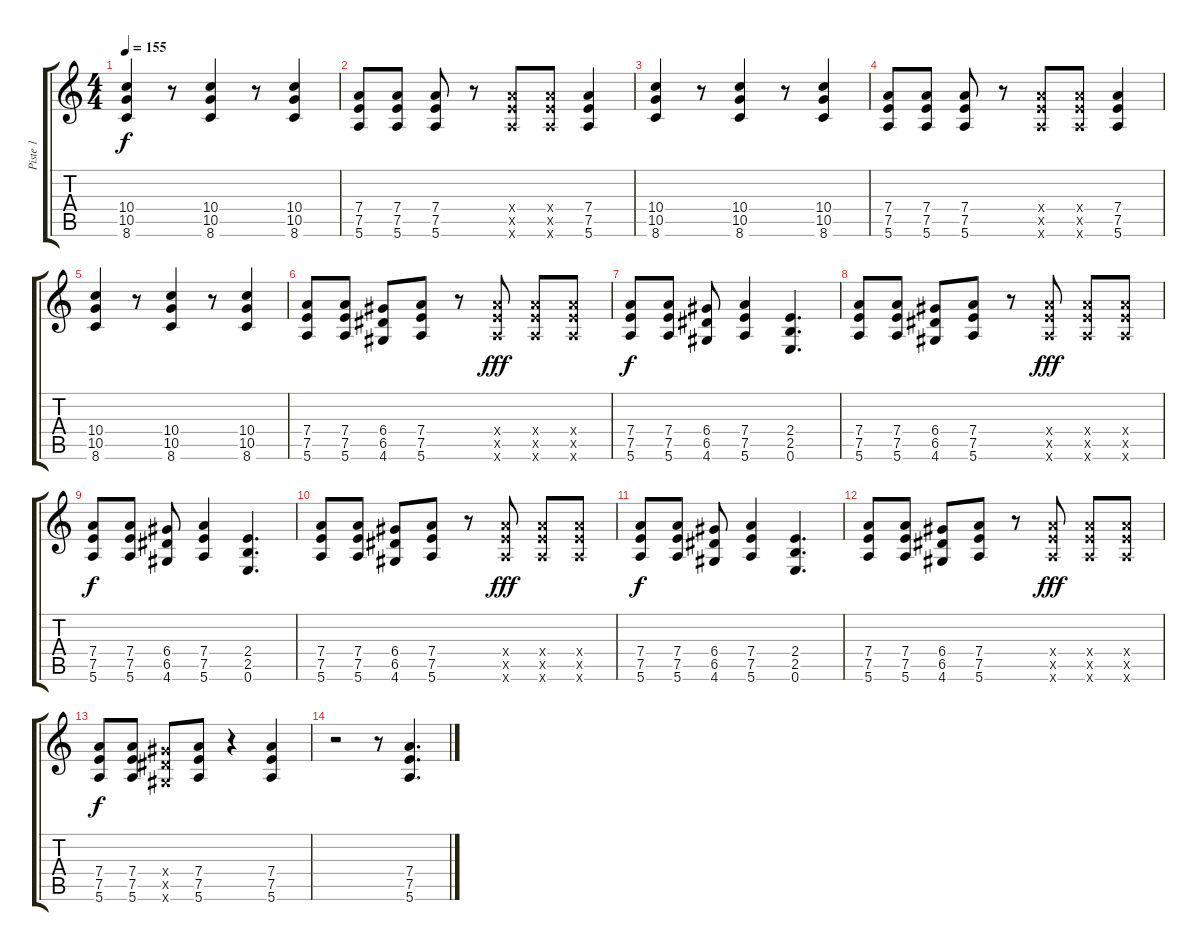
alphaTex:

\track ("Piste 1" "Piste 1") {instrument overdrivenguitar}
\staff {score tabs}
\tuning (E4 B3 G3 D3 A2 E2) {hide}
\ts (4 4)
\tempo 155
\clef g2
\ks c
(10.4 10.5 8.6).4{dy f} r.8 (10.4 10.5 8.6).4 r.8 (10.4 10.5 8.6).4 |
(7.4 7.5 5.6).8 (7.4 7.5 5.6).8 (7.4 7.5 5.6).8 r.8 (7.4{x} 7.5{x} 5.6{x}).8 (7.4{x} 7.5{x} 5.6{x}).8 (7.4 7.5 5.6).4 |
(10.4 10.5 8.6).4 r.8 (10.4 10.5 8.6).4 r.8 (10.4 10.5 8.6).4 |
(7.4 7.5 5.6).8 (7.4 7.5 5.6).8 (7.4 7.5 5.6).8 r.8 (7.4{x} 7.5{x} 5.6{x}).8 (7.4{x} 7.5{x} 5.6{x}).8 (7.4 7.5 5.6).4 |
(10.4 10.5 8.6).4 r.8 (10.4 10.5 8.6).4 r.8 (10.4 10.5 8.6).4 |
(7.4 7.5 5.6).8 (7.4 7.5 5.6).8 (6.4 6.5 4.6).8 (7.4 7.5 5.6).8 r.8 (7.4{x} 7.5{x} 5.6{x}).8{dy fff} (7.4{x} 7.5{x} 5.6{x}).8 (7.4{x} 7.5{x} 5.6{x}).8 |
(7.4 7.5 5.6).8{dy f} (7.4 7.5 5.6).8 (6.4 6.5 4.6).8 (7.4 7.5 5.6).4 (2.4 2.5 0.6).4{d} |
(7.4 7.5 5.6).8 (7.4 7.5 5.6).8 (6.4 6.5 4.6).8 (7.4 7.5 5.6).8 r.8 (7.4{x} 7.5{x} 5.6{x}).8{dy fff} (7.4{x} 7.5{x} 5.6{x}).8 (7.4{x} 7.5{x} 5.6{x}).8 |
(7.4 7.5 5.6).8{dy f} (7.4 7.5 5.6).8 (6.4 6.5 4.6).8 (7.4 7.5 5.6).4 (2.4 2.5 0.6).4{d} |
(7.4 7.5 5.6).8 (7.4 7.5 5.6).8 (6.4 6.5 4.6).8 (7.4 7.5 5.6).8 r.8 (7.4{x} 7.5{x} 5.6{x}).8{dy fff} (7.4{x} 7.5{x} 5.6{x}).8 (7.4{x} 7.5{x} 5.6{x}).8 |
(7.4 7.5 5.6).8{dy f} (7.4 7.5 5.6).8 (6.4 6.5 4.6).8 (7.4 7.5 5.6).4 (2.4 2.5 0.6).4{d} |
(7.4 7.5 5.6).8 (7.4 7.5 5.6).8 (6.4 6.5 4.6).8 (7.4 7.5 5.6).8 r.8 (7.4{x} 7.5{x} 5.6{x}).8{dy fff} (7.4{x} 7.5{x} 5.6{x}).8 (7.4{x} 7.5{x} 5.6{x}).8 |
(7.4 7.5 5.6).8{dy f} (7.4 7.5 5.6).8 (6.4{x} 6.5{x} 4.6{x}).8 (7.4 7.5 5.6).8 r.4 (7.4 7.5 5.6).4 |
r.2 r.8 (7.4 7.5 5.6).4{d}
